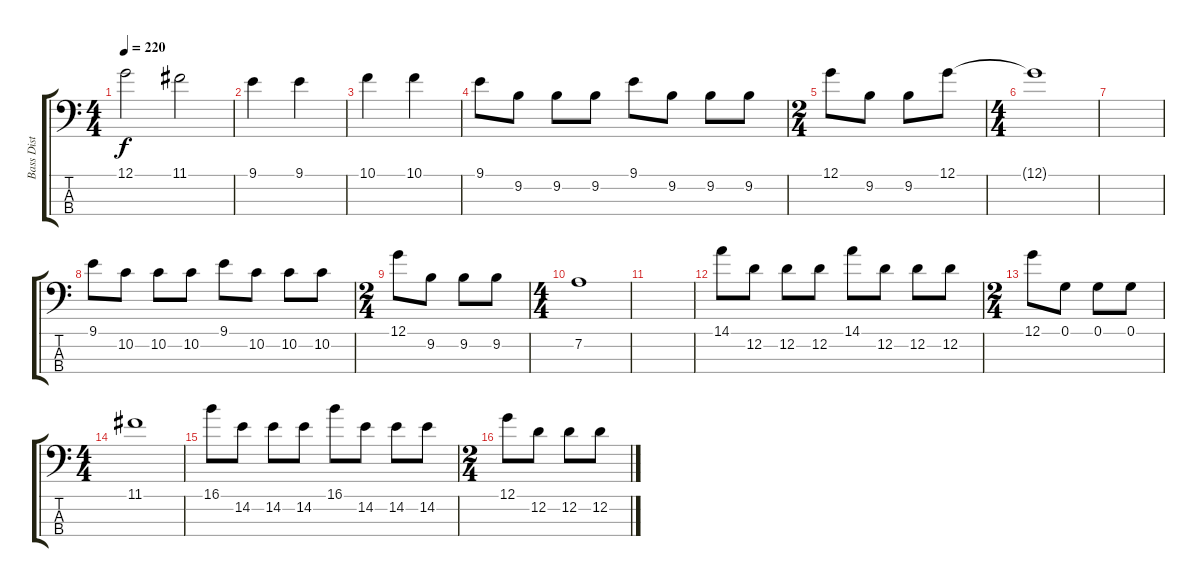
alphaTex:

\track ("Bass Dist OK!" "Bass Dist ") {instrument overdrivenguitar}
\staff {score tabs}
\tuning (G2 D2 A1 E1) {hide}
\ts (4 4)
\tempo 220
\clef f4
\ks c
12.1.2{dy f} 11.1.2 |
9.1.4 9.1.4 |
10.1.4 10.1.4 |
9.1.8 9.2.8 9.2.8 9.2.8 9.1.8 9.2.8 9.2.8 9.2.8 |
\ts (2 4)
12.1.8 9.2.8 9.2.8 12.1.8 |
\ts (4 4)
12.1{t}.1 |
|
9.1.8 10.2.8 10.2.8 10.2.8 9.1.8 10.2.8 10.2.8 10.2.8 |
\ts (2 4)
12.1.8 9.2.8 9.2.8 9.2.8 |
\ts (4 4)
7.2.1 |
|
14.1.8 12.2.8 12.2.8 12.2.8 14.1.8 12.2.8 12.2.8 12.2.8 |
\ts (2 4)
12.1.8 0.1.8 0.1.8 0.1.8 |
\ts (4 4)
11.1.1 |
16.1.8 14.2.8 14.2.8 14.2.8 16.1.8 14.2.8 14.2.8 14.2.8 |
\ts (2 4)
12.1.8 12.2.8 12.2.8 12.2.8
